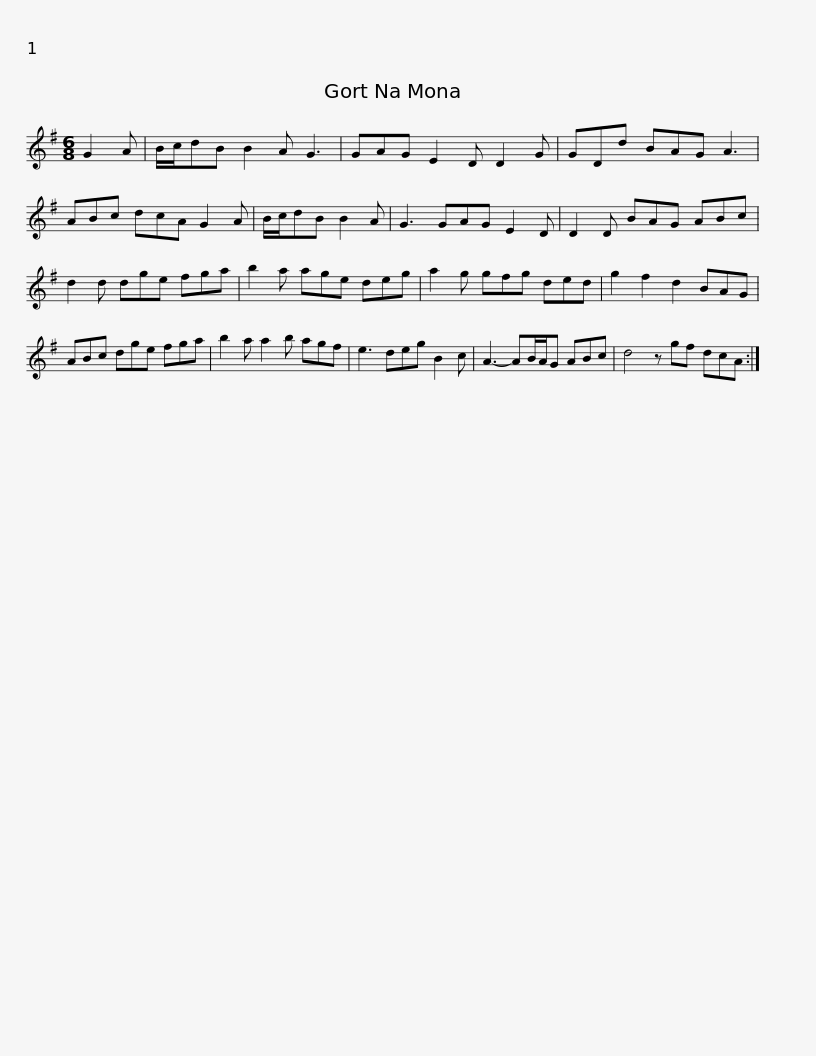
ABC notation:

X:1
L:1/8
M:6/8
I:linebreak $
K:G
V:1 treble
V:1
 G2 A | B/c/dB B2 A G3 | GAG E2 D D2 G | GDd BAG A3 | ABc dcA G2 A | %5
 B/c/dB B2 A |$ G3 GAG E2 D | D2 D BAG ABc | d2 d dge fga | b2 a age deg | %10
 a2 g gfg ded |$ g2 f2 d2 BAG | ABc dge fga | b2 a a2 b agf | e3 deg B2 c | %15
 A3- AB/A/G ABc |$ d4 z gf dcA :| %17
